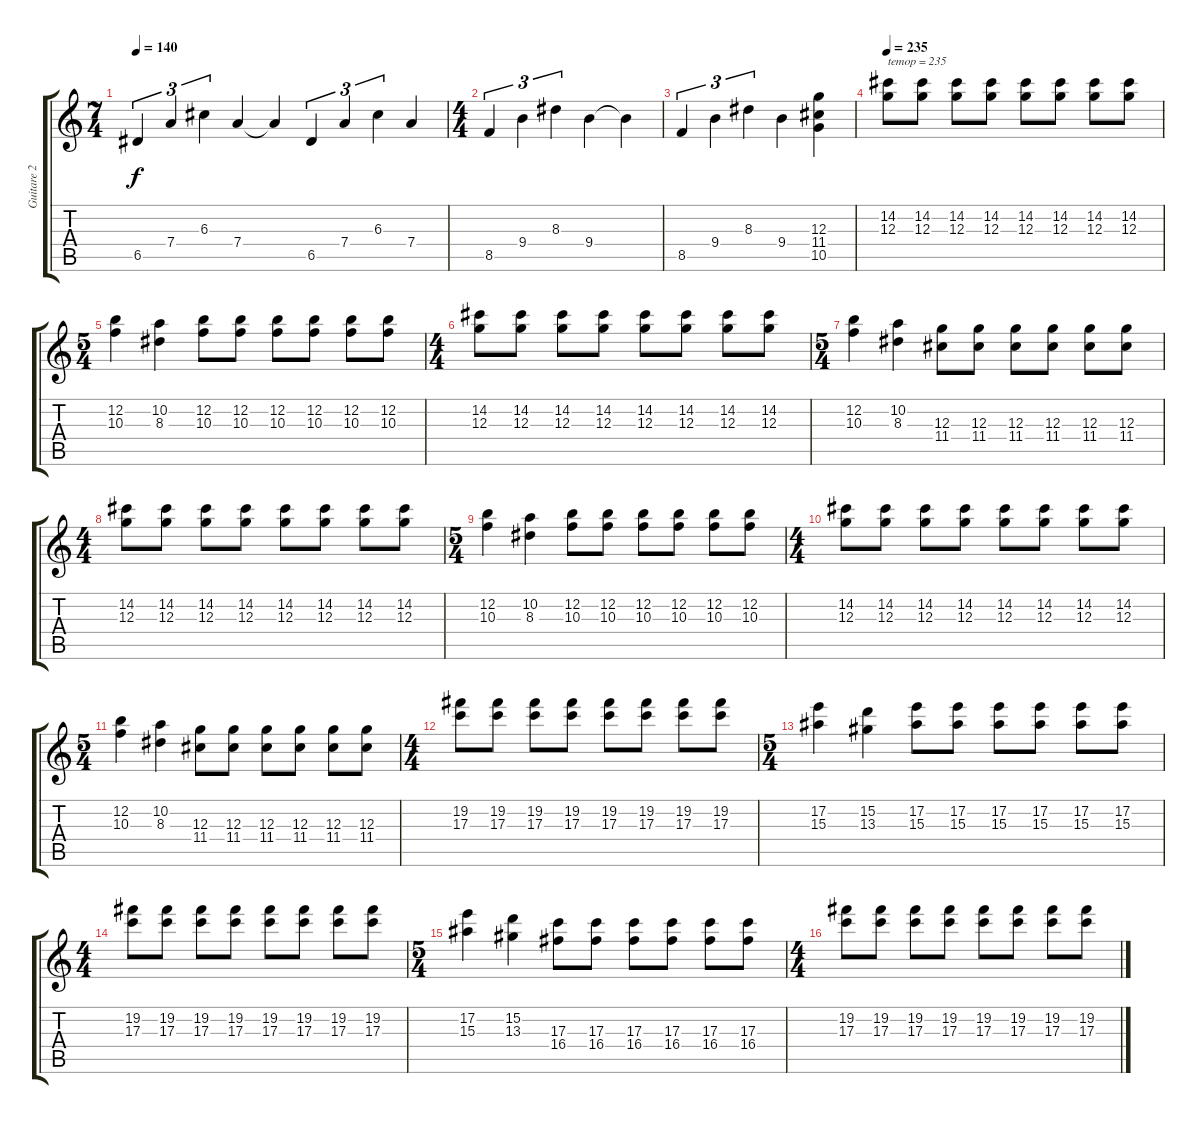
\track ("Guitare 2" "Guitare 2") {instrument distortionguitar}
\staff {score tabs}
\tuning (E4 B3 G3 D3 A2 E2) {hide}
\ts (7 4)
\tempo 140
\clef g2
\ks c
6.5.4{tu (3 2) dy f} 7.4.4{tu (3 2)} 6.3.4{tu (3 2)} 7.4.4 7.4{t}.4 6.5.4{tu (3 2)} 7.4.4{tu (3 2)} 6.3.4{tu (3 2)} 7.4.4 |
\ts (4 4)
8.5.4{tu (3 2)} 9.4.4{tu (3 2)} 8.3.4{tu (3 2)} 9.4.4 9.4{t}.4 |
8.5.4{tu (3 2)} 9.4.4{tu (3 2)} 8.3.4{tu (3 2)} 9.4.4 (12.3 11.4 10.5).4 |
\tempo 235
(14.2 12.3).8{txt "temop = 235"} (14.2 12.3).8 (14.2 12.3).8 (14.2 12.3).8 (14.2 12.3).8 (14.2 12.3).8 (14.2 12.3).8 (14.2 12.3).8 |
\ts (5 4)
(12.2 10.3).4 (10.2 8.3).4 (12.2 10.3).8 (12.2 10.3).8 (12.2 10.3).8 (12.2 10.3).8 (12.2 10.3).8 (12.2 10.3).8 |
\ts (4 4)
(14.2 12.3).8 (14.2 12.3).8 (14.2 12.3).8 (14.2 12.3).8 (14.2 12.3).8 (14.2 12.3).8 (14.2 12.3).8 (14.2 12.3).8 |
\ts (5 4)
(12.2 10.3).4 (10.2 8.3).4 (12.3 11.4).8 (12.3 11.4).8 (12.3 11.4).8 (12.3 11.4).8 (12.3 11.4).8 (12.3 11.4).8 |
\ts (4 4)
(14.2 12.3).8 (14.2 12.3).8 (14.2 12.3).8 (14.2 12.3).8 (14.2 12.3).8 (14.2 12.3).8 (14.2 12.3).8 (14.2 12.3).8 |
\ts (5 4)
(12.2 10.3).4 (10.2 8.3).4 (12.2 10.3).8 (12.2 10.3).8 (12.2 10.3).8 (12.2 10.3).8 (12.2 10.3).8 (12.2 10.3).8 |
\ts (4 4)
(14.2 12.3).8 (14.2 12.3).8 (14.2 12.3).8 (14.2 12.3).8 (14.2 12.3).8 (14.2 12.3).8 (14.2 12.3).8 (14.2 12.3).8 |
\ts (5 4)
(12.2 10.3).4 (10.2 8.3).4 (12.3 11.4).8 (12.3 11.4).8 (12.3 11.4).8 (12.3 11.4).8 (12.3 11.4).8 (12.3 11.4).8 |
\ts (4 4)
(19.2 17.3).8 (19.2 17.3).8 (19.2 17.3).8 (19.2 17.3).8 (19.2 17.3).8 (19.2 17.3).8 (19.2 17.3).8 (19.2 17.3).8 |
\ts (5 4)
(17.2 15.3).4 (15.2 13.3).4 (17.2 15.3).8 (17.2 15.3).8 (17.2 15.3).8 (17.2 15.3).8 (17.2 15.3).8 (17.2 15.3).8 |
\ts (4 4)
(19.2 17.3).8 (19.2 17.3).8 (19.2 17.3).8 (19.2 17.3).8 (19.2 17.3).8 (19.2 17.3).8 (19.2 17.3).8 (19.2 17.3).8 |
\ts (5 4)
(17.2 15.3).4 (15.2 13.3).4 (17.3 16.4).8 (17.3 16.4).8 (17.3 16.4).8 (17.3 16.4).8 (17.3 16.4).8 (17.3 16.4).8 |
\ts (4 4)
(19.2 17.3).8 (19.2 17.3).8 (19.2 17.3).8 (19.2 17.3).8 (19.2 17.3).8 (19.2 17.3).8 (19.2 17.3).8 (19.2 17.3).8
